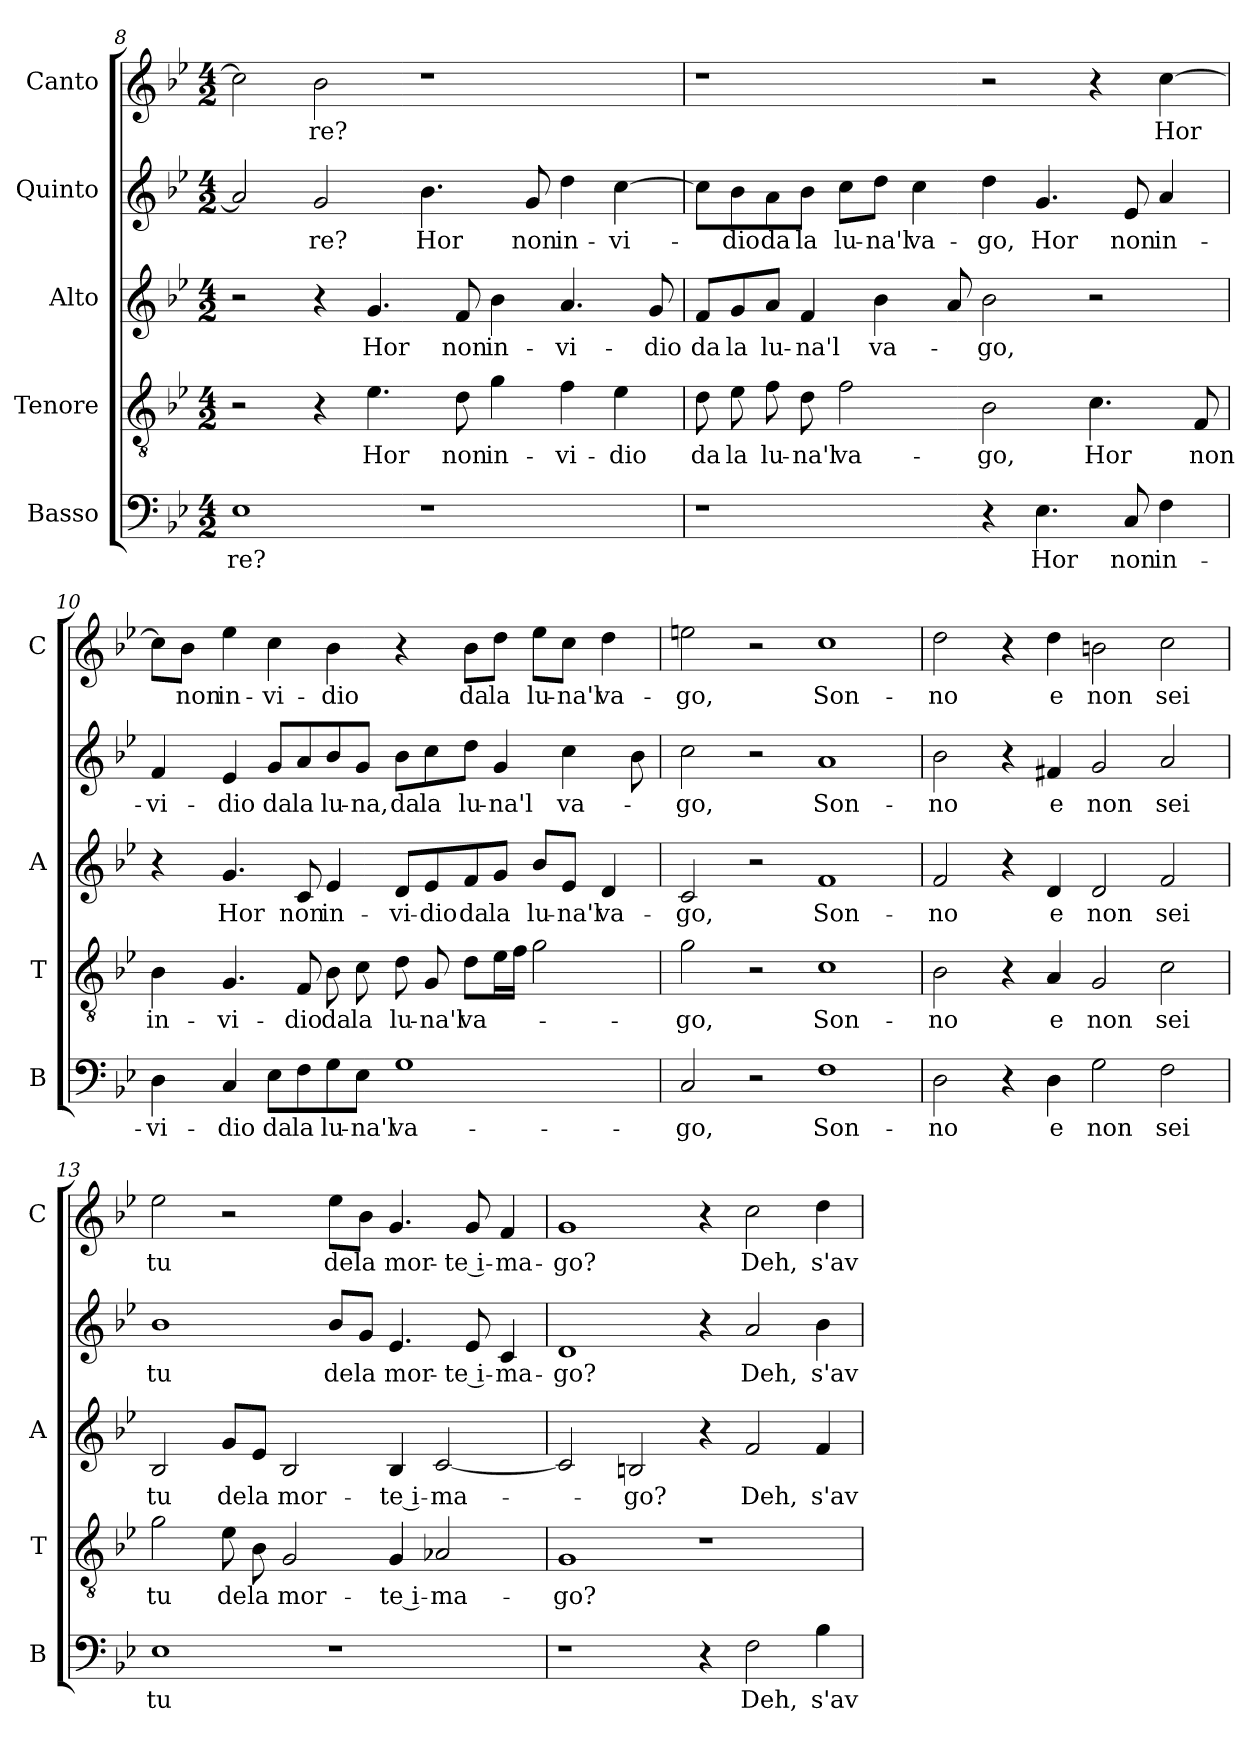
**kern	**text	**kern	**text	**kern	**text	**kern	**text	**kern	**text
*part5	*part5	*part4	*part4	*part3	*part3	*part2	*part2	*part1	*part1
*staff5	*staff5	*staff4	*staff4	*staff3	*staff3	*staff2	*staff2	*staff1	*staff1
*I"Basso	*	*I"Tenore	*	*I"Alto	*	*I"Quinto	*	*I"Canto	*
*I'B	*	*I'T	*	*I'A	*	*	*	*I'C	*
!!LO:PB:g=z
*clefF4	*	*clefGv2	*	*clefG2	*	*clefG2	*	*clefG2	*
*k[b-e-]	*	*k[b-e-]	*	*k[b-e-]	*	*k[b-e-]	*	*k[b-e-]	*
*B-:	*	*B-:	*	*B-:	*	*B-:	*	*B-:	*
*M4/2	*	*M4/2	*	*M4/2	*	*M4/2	*	*M4/2	*
=8	=8	=8	=8	=8	=8	=8	=8	=8	=8
!	!LO:LY:b	!	!	!	!	!	!	!	!
1E-	-re?	2r	.	2r	.	2a-/]	.	2cc\]	.
!	!	!	!	!	!	!	!LO:LY:b	!	!LO:LY:b
.	.	4r	.	4r	.	2g/	-re?	2b-\	-re?
!	!	!	!LO:LY:b	!	!LO:LY:b	!	!	!	!
.	.	4.e-\	Hor	4.g/	Hor	.	.	.	.
!	!	!	!	!	!	!	!LO:LY:b	!	!
1r	.	.	.	.	.	4.b-\	Hor	1r	.
!	!	!	!LO:LY:b	!	!LO:LY:b	!	!	!	!
.	.	8d\	non	8f/	non	.	.	.	.
!	!	!	!LO:LY:b	!	!LO:LY:b	!	!	!	!
.	.	4g\	in-	4b-\	in-	.	.	.	.
!	!	!	!	!	!	!	!LO:LY:b	!	!
.	.	.	.	.	.	8g/	non	.	.
!	!	!	!LO:LY:b	!	!LO:LY:b	!	!LO:LY:b	!	!
.	.	4f\	-vi-	4.a/	-vi-	4dd\	in-	.	.
!	!	!	!LO:LY:b	!	!	!	!LO:LY:b	!	!
.	.	4e-\	-dio	.	.	[4cc\	-vi-	.	.
!	!	!	!	!	!LO:LY:b	!	!	!	!
.	.	.	.	8g/	-dio	.	.	.	.
=9	=9	=9	=9	=9	=9	=9	=9	=9	=9
!	!	!	!LO:LY:b	!	!LO:LY:b	!	!	!	!
1r	.	8d\	da	8f/L	da	8cc\L]	.	1r	.
!	!	!	!LO:LY:b	!	!LO:LY:b	!	!LO:LY:b	!	!
.	.	8e-\	la	8g/	la	8b-\	-dio	.	.
!	!	!	!LO:LY:b	!	!LO:LY:b	!	!LO:LY:b	!	!
.	.	8f\	lu-	8a/J	lu-	8a\	da	.	.
!	!	!	!LO:LY:b	!	!LO:LY:b	!	!LO:LY:b	!	!
.	.	8d\	-na'l	4f/	-na'l	8b-\J	la	.	.
!	!	!	!LO:LY:b	!	!	!	!LO:LY:b	!	!
.	.	2f\	va-	.	.	8cc\L	lu-	.	.
!	!	!	!	!	!LO:LY:b	!	!LO:LY:b	!	!
.	.	.	.	4b-\	va-	8dd\J	-na'l	.	.
!	!	!	!	!	!	!	!LO:LY:b	!	!
.	.	.	.	.	.	4cc\	va-	.	.
.	.	.	.	8a/	.	.	.	.	.
!	!	!	!LO:LY:b	!	!LO:LY:b	!	!LO:LY:b	!	!
4r	.	2B-\	-go,	2b-\	-go,	4dd\	-go,	2r	.
!	!LO:LY:b	!	!	!	!	!	!LO:LY:b	!	!
4.E-\	Hor	.	.	.	.	4.g/	Hor	.	.
!	!	!	!LO:LY:b	!	!	!	!	!	!
.	.	4.c\	Hor	2r	.	.	.	4r	.
!	!LO:LY:b	!	!	!	!	!	!LO:LY:b	!	!
8C/	non	.	.	.	.	8e-/	non	.	.
!	!LO:LY:b	!	!	!	!	!	!LO:LY:b	!	!LO:LY:b
4F\	in-	.	.	.	.	4a/	in-	[4cc\	Hor
!	!	!	!LO:LY:b	!	!	!	!	!	!
.	.	8F/	non	.	.	.	.	.	.
!!LO:LB:g=z
=10	=10	=10	=10	=10	=10	=10	=10	=10	=10
!	!LO:LY:b	!	!LO:LY:b	!	!	!	!LO:LY:b	!	!
4D\	-vi-	4B-\	in-	4r	.	4f/	-vi-	8cc\L]	.
!	!	!	!	!	!	!	!	!	!LO:LY:b
.	.	.	.	.	.	.	.	8b-\J	non
!	!LO:LY:b	!	!LO:LY:b	!	!LO:LY:b	!	!LO:LY:b	!	!LO:LY:b
4C/	-dio	4.G/	-vi-	4.g/	Hor	4e-/	-dio	4ee-\	in-
!	!LO:LY:b	!	!	!	!	!	!LO:LY:b	!	!LO:LY:b
8E-\L	da	.	.	.	.	8g/L	da	4cc\	-vi-
!	!LO:LY:b	!	!LO:LY:b	!	!LO:LY:b	!	!LO:LY:b	!	!
8F\	la	8F/	-dio	8c/	non	8a/	la	.	.
!	!LO:LY:b	!	!LO:LY:b	!	!LO:LY:b	!	!LO:LY:b	!	!LO:LY:b
8G\	lu-	8B-\	da	4e-/	in-	8b-/	lu-	4b-\	-dio
!	!LO:LY:b	!	!LO:LY:b	!	!	!	!LO:LY:b	!	!
8E-\J	-na'l	8c\	la	.	.	8g/J	-na,	.	.
!	!LO:LY:b	!	!LO:LY:b	!	!LO:LY:b	!	!LO:LY:b	!	!
1G	va-	8d\	lu-	8d/L	-vi-	8b-\L	da	4r	.
!	!	!	!LO:LY:b	!	!LO:LY:b	!	!LO:LY:b	!	!
.	.	8G/	-na'l	8e-/	-dio	8cc\	la	.	.
!	!	!	!LO:LY:b	!	!LO:LY:b	!	!LO:LY:b	!	!LO:LY:b
.	.	8d\L	va-	8f/	da	8dd\J	lu-	8b-\L	da
!	!	!	!	!	!LO:LY:b	!	!LO:LY:b	!	!LO:LY:b
.	.	16e-\L	.	8g/J	la	4g/	-na'l	8dd\J	la
.	.	16f\JJ	.	.	.	.	.	.	.
!	!	!	!	!	!LO:LY:b	!	!	!	!LO:LY:b
.	.	2g\	.	8b-/L	lu-	.	.	8ee-\L	lu-
!	!	!	!	!	!LO:LY:b	!	!LO:LY:b	!	!LO:LY:b
.	.	.	.	8e-/J	-na'l	4cc\	va-	8cc\J	-na'l
!	!	!	!	!	!LO:LY:b	!	!	!	!LO:LY:b
.	.	.	.	4d/	va-	.	.	4dd\	va-
.	.	.	.	.	.	8b-\	.	.	.
=11	=11	=11	=11	=11	=11	=11	=11	=11	=11
!	!LO:LY:b	!	!LO:LY:b	!	!LO:LY:b	!	!LO:LY:b	!	!LO:LY:b
2C/	-go,	2g\	-go,	2c/	-go,	2cc\	go,	2een\	-go,
2r	.	2r	.	2r	.	2r	.	2r	.
!	!LO:LY:b	!	!LO:LY:b	!	!LO:LY:b	!	!LO:LY:b	!	!LO:LY:b
1F	Son-	1c	Son-	1f	Son-	1a	-Son-	1cc	Son-
=12	=12	=12	=12	=12	=12	=12	=12	=12	=12
!	!LO:LY:b	!	!LO:LY:b	!	!LO:LY:b	!	!LO:LY:b	!	!LO:LY:b
2D\	-no	2B-\	-no	2f/	-no	2b-\	no	2dd\	-no
4r	.	4r	.	4r	.	4r	.	4r	.
!	!LO:LY:b	!	!LO:LY:b	!	!LO:LY:b	!	!LO:LY:b	!	!LO:LY:b
4D\	e	4A/	e	4d/	e	4f#X/	e	4dd\	e
!	!LO:LY:b	!	!LO:LY:b	!	!LO:LY:b	!	!LO:LY:b	!	!LO:LY:b
2G\	non	2G/	non	2d/	non	2g/	non	2bn\	non
!	!LO:LY:b	!	!LO:LY:b	!	!LO:LY:b	!	!LO:LY:b	!	!LO:LY:b
2F\	sei	2c\	sei	2f/	sei	2a/	sei	2cc\	sei
!!LO:LB:g=z
=13	=13	=13	=13	=13	=13	=13	=13	=13	=13
!	!LO:LY:b	!	!LO:LY:b	!	!LO:LY:b	!	!LO:LY:b	!	!LO:LY:b
1E-	tu	2g\	tu	2B-/	tu	1b-	tu	2ee-\	tu
!	!	!	!LO:LY:b	!	!LO:LY:b	!	!	!	!
.	.	8e-\	de	8g/L	de	.	.	2r	.
!	!	!	!LO:LY:b	!	!LO:LY:b	!	!	!	!
.	.	8B-\	la	8e-/J	la	.	.	.	.
!	!	!	!LO:LY:b	!	!LO:LY:b	!	!	!	!
.	.	2G/	mor-	2B-/	mor-	.	.	.	.
!	!	!	!	!	!	!	!LO:LY:b	!	!LO:LY:b
1r	.	.	.	.	.	8b-/L	de	8ee-\L	de
!	!	!	!	!	!	!	!LO:LY:b	!	!LO:LY:b
.	.	.	.	.	.	8g/J	la	8b-\J	la
!	!	!	!LO:LY:b	!	!LO:LY:b	!	!LO:LY:b	!	!LO:LY:b
.	.	4G/	-te i-	4B-/	-te i-	4.e-/	mor-	4.g/	mor-
!	!	!	!LO:LY:b	!	!LO:LY:b	!	!	!	!
.	.	2A-X/	-ma-	[2c/	-ma-	.	.	.	.
!	!	!	!	!	!	!	!LO:LY:b	!	!LO:LY:b
.	.	.	.	.	.	8e-/	-te i-	8g/	-te i-
!	!	!	!	!	!	!	!LO:LY:b	!	!LO:LY:b
.	.	.	.	.	.	4c/	-ma-	4f/	-ma-
=14	=14	=14	=14	=14	=14	=14	=14	=14	=14
!	!	!	!LO:LY:b	!	!	!	!LO:LY:b	!	!LO:LY:b
1r	.	1G	-go?	2c/]	.	1d	-go?	1g	-go?
!	!	!	!	!	!LO:LY:b	!	!	!	!
.	.	.	.	2Bn/	-go?	.	.	.	.
4r	.	1r	.	4r	.	4r	.	4r	.
!	!LO:LY:b	!	!	!	!LO:LY:b	!	!LO:LY:b	!	!LO:LY:b
2F\	Deh,	.	.	2f/	Deh,	2a/	Deh,	2cc\	Deh,
!	!LO:LY:b	!	!	!	!LO:LY:b	!	!LO:LY:b	!	!LO:LY:b
4B-\	s'av-	.	.	4f/	s'av-	4b-\	s'av-	4dd\	s'av-
=	=	=	=	=	=	=	=	=	=
*-	*-	*-	*-	*-	*-	*-	*-	*-	*-
